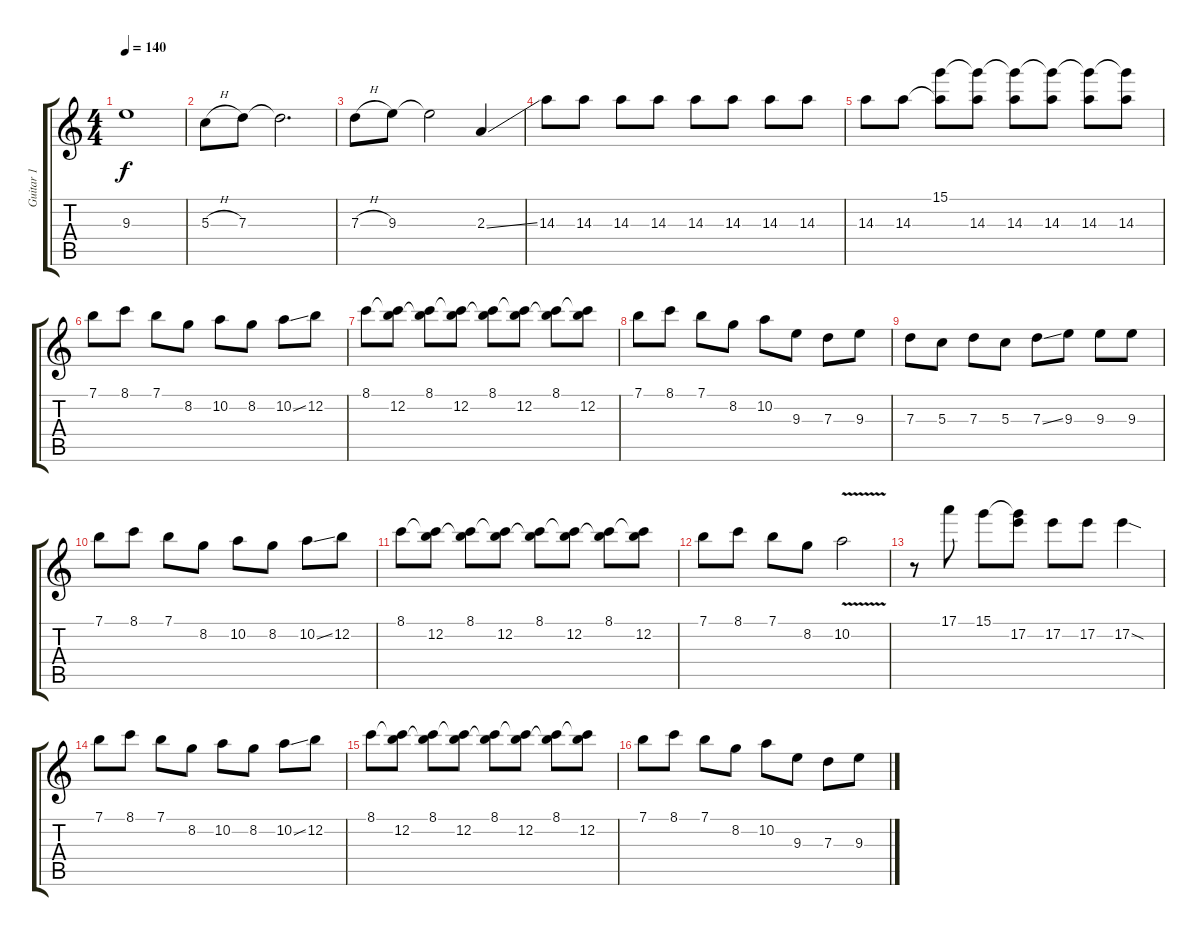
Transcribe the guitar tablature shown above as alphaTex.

\track ("Guitar 1" "Guitar 1") {instrument distortionguitar}
\staff {score tabs}
\tuning (E4 B3 G3 D3 A2 D2) {hide}
\ts (4 4)
\tempo 140
\clef g2
\ks c
9.3{t}.1{dy f} |
5.3{h}.8{volume 10} 7.3.8 7.3{t}.2{d} |
7.3{h}.8 9.3.8 9.3{t}.2 2.3{ss}.4 |
14.3.8 14.3.8 14.3.8 14.3.8 14.3.8 14.3.8 14.3.8 14.3.8 |
14.3.8 14.3.8 (15.1 14.3{t}).8 (15.1{t} 14.3).8 (15.1{t} 14.3).8 (15.1{t} 14.3).8 (15.1{t} 14.3).8 (15.1{t} 14.3).8 |
7.1.8 8.1.8 7.1.8 8.2.8 10.2.8 8.2.8 10.2{ss}.8 12.2.8 |
8.1.8 (8.1{t} 12.2).8 (8.1 12.2{t}).8 (8.1{t} 12.2).8 (8.1 12.2{t}).8 (8.1{t} 12.2).8 (8.1 12.2{t}).8 (8.1{t} 12.2).8 |
7.1.8 8.1.8 7.1.8 8.2.8 10.2.8 9.3.8 7.3.8 9.3.8 |
7.3.8 5.3.8 7.3.8 5.3.8 7.3{ss}.8 9.3.8 9.3.8 9.3.8 |
7.1.8 8.1.8 7.1.8 8.2.8 10.2.8 8.2.8 10.2{ss}.8 12.2.8 |
8.1.8 (8.1{t} 12.2).8 (8.1 12.2{t}).8 (8.1{t} 12.2).8 (8.1 12.2{t}).8 (8.1{t} 12.2).8 (8.1 12.2{t}).8 (8.1{t} 12.2).8 |
7.1.8 8.1.8 7.1.8 8.2.8 10.2{v}.2 |
r.8 17.1.8 15.1.8 (15.1{t} 17.2).8 17.2.8 17.2.8 17.2{sod}.4 |
7.1.8 8.1.8 7.1.8 8.2.8 10.2.8 8.2.8 10.2{ss}.8 12.2.8 |
8.1.8 (8.1{t} 12.2).8 (8.1 12.2{t}).8 (8.1{t} 12.2).8 (8.1 12.2{t}).8 (8.1{t} 12.2).8 (8.1 12.2{t}).8 (8.1{t} 12.2).8 |
7.1.8 8.1.8 7.1.8 8.2.8 10.2.8 9.3.8 7.3.8 9.3.8
